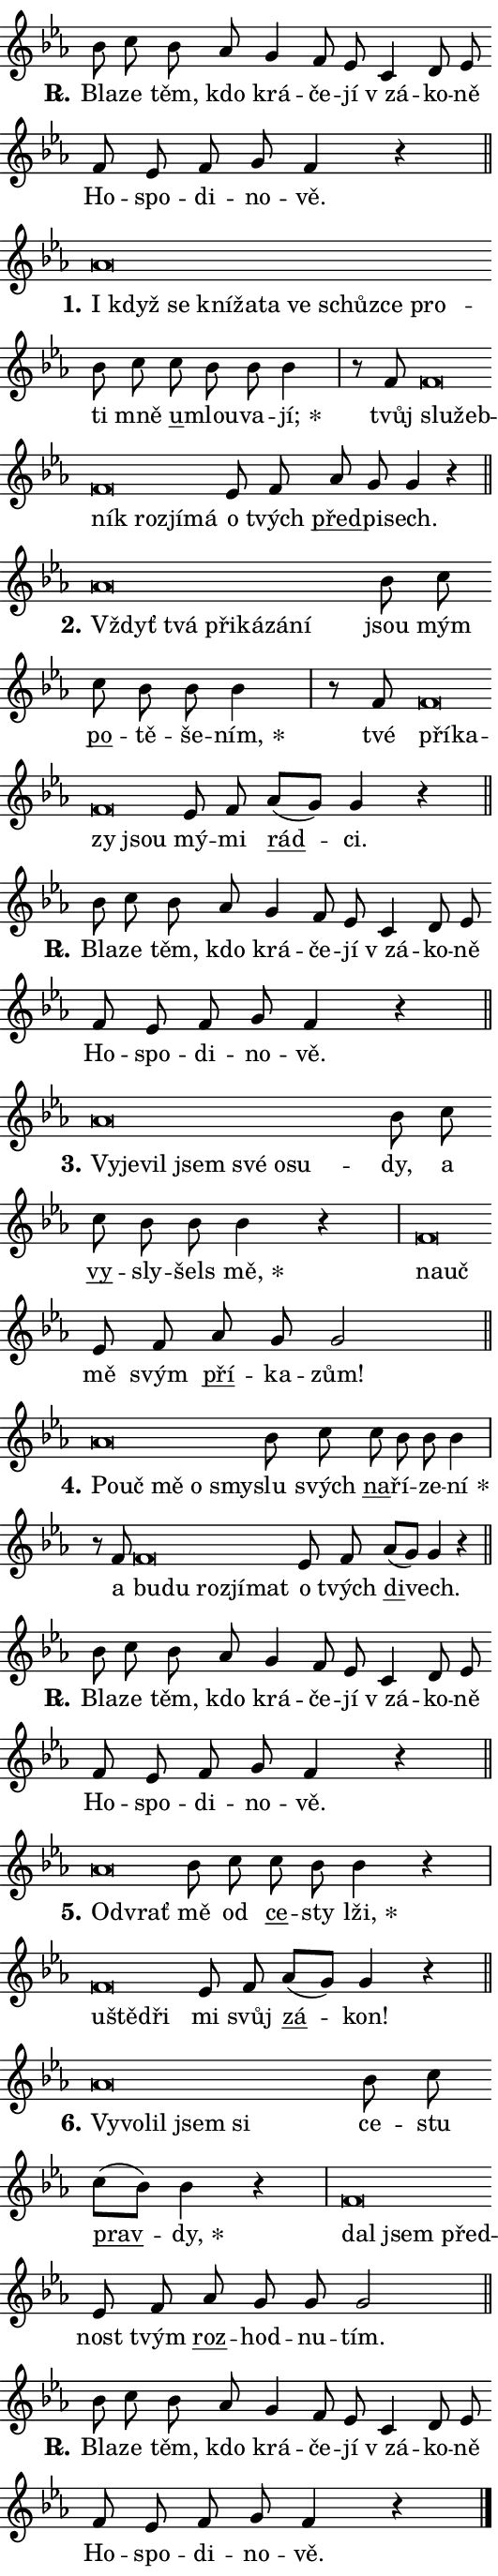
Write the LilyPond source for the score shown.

\version "2.24.0"
\header { tagline = "" }
\paper {
  indent = 0\cm
  top-margin = 0\cm
  right-margin = 0.13\cm % to fit lyric hyphens
  bottom-margin = 0\cm
  left-margin = 0\cm
  paper-width = 9\cm
  page-breaking = #ly:one-page-breaking
  system-system-spacing.basic-distance = #11
  score-system-spacing.basic-distance = #11
  ragged-last = ##f
}


%% Author: Thomas Morley
%% https://lists.gnu.org/archive/html/lilypond-user/2020-05/msg00002.html
#(define (line-position grob)
"Returns position of @var[grob} in current system:
   @code{'start}, if at first time-step
   @code{'end}, if at last time-step
   @code{'middle} otherwise
"
  (let* ((col (ly:item-get-column grob))
         (ln (ly:grob-object col 'left-neighbor))
         (rn (ly:grob-object col 'right-neighbor))
         (col-to-check-left (if (ly:grob? ln) ln col))
         (col-to-check-right (if (ly:grob? rn) rn col))
         (break-dir-left
           (and
             (ly:grob-property col-to-check-left 'non-musical #f)
             (ly:item-break-dir col-to-check-left)))
         (break-dir-right
           (and
             (ly:grob-property col-to-check-right 'non-musical #f)
             (ly:item-break-dir col-to-check-right))))
        (cond ((eqv? 1 break-dir-left) 'start)
              ((eqv? -1 break-dir-right) 'end)
              (else 'middle))))

#(define (tranparent-at-line-position vctor)
  (lambda (grob)
  "Relying on @code{line-position} select the relevant enry from @var{vctor}.
Used to determine transparency,"
    (case (line-position grob)
      ((end) (not (vector-ref vctor 0)))
      ((middle) (not (vector-ref vctor 1)))
      ((start) (not (vector-ref vctor 2))))))

noteHeadBreakVisibility =
#(define-music-function (break-visibility)(vector?)
"Makes @code{NoteHead}s transparent relying on @var{break-visibility}"
#{
  \override NoteHead.transparent =
    #(tranparent-at-line-position break-visibility)
#})

#(define delete-ledgers-for-transparent-note-heads
  (lambda (grob)
    "Reads whether a @code{NoteHead} is transparent.
If so this @code{NoteHead} is removed from @code{'note-heads} from
@var{grob}, which is supposed to be @code{LedgerLineSpanner}.
As a result ledgers are not printed for this @code{NoteHead}"
    (let* ((nhds-array (ly:grob-object grob 'note-heads))
           (nhds-list
             (if (ly:grob-array? nhds-array)
                 (ly:grob-array->list nhds-array)
                 '()))
           ;; Relies on the transparent-property being done before
           ;; Staff.LedgerLineSpanner.after-line-breaking is executed.
           ;; This is fragile ...
           (to-keep
             (remove
               (lambda (nhd)
                 (ly:grob-property nhd 'transparent #f))
               nhds-list)))
      ;; TODO find a better method to iterate over grob-arrays, similiar
      ;; to filter/remove etc for lists
      ;; For now rebuilt from scratch
      (set! (ly:grob-object grob 'note-heads)  '())
      (for-each
        (lambda (nhd)
          (ly:pointer-group-interface::add-grob grob 'note-heads nhd))
        to-keep))))

squashNotes = {
  \override NoteHead.X-extent = #'(-0.2 . 0.2)
  \override NoteHead.Y-extent = #'(-0.75 . 0)
  \override NoteHead.stencil =
    #(lambda (grob)
       (let ((pos (ly:grob-property grob 'staff-position)))
         (begin
           (if (< pos -7) (display "ERROR: Lower brevis then expected\n") (display ""))
           (if (<= pos -6) ly:text-interface::print ly:note-head::print))))
}
unSquashNotes = {
  \revert NoteHead.X-extent
  \revert NoteHead.Y-extent
  \revert NoteHead.stencil
}

hideNotes = \noteHeadBreakVisibility #begin-of-line-visible
unHideNotes = \noteHeadBreakVisibility #all-visible

% work-around for resetting accidentals
% https://lilypond.org/doc/v2.23/Documentation/notation/displaying-rhythms#unmetered-music
cadenzaMeasure = {
  \cadenzaOff
  \partial 1024 s1024
  \cadenzaOn
}

#(define-markup-command (accent layout props text) (markup?)
  "Underline accented syllable"
  (interpret-markup layout props
    #{\markup \override #'(offset . 4.3) \underline { #text }#}))

responsum = \markup \concat {
  "R" \hspace #-1.05 \path #0.1 #'((moveto 0 0.07) (lineto 0.9 0.8)) \hspace #0.05 "."
}

spaceSize = #0.6828661417322834 % exact space size for TeX Gyre Schola

\layout {
  \context {
    \Staff
    \remove "Time_signature_engraver"
    \override LedgerLineSpanner.after-line-breaking = #delete-ledgers-for-transparent-note-heads
  }
  \context {
    \Lyrics {
      \override LyricSpace.minimum-distance = \spaceSize
      \override LyricText.font-name = #"TeX Gyre Schola"
      \override LyricText.font-size = 1
      \override StanzaNumber.font-name = #"TeX Gyre Schola Bold"
      \override StanzaNumber.font-size = 1
    }
  }
  \context {
    \Score 
    \override NoteHead.text =
      #(lambda (grob) 
        (let ((pos (ly:grob-property grob 'staff-position)))
          #{\markup {
            \combine
              \halign #-0.55 \raise #(if (= pos -6) 0 0.5) \override #'(thickness . 2) \draw-line #'(3.2 . 0)
              \musicglyph "noteheads.sM1"
          }#}))
  }
}

% magnetic-lyrics.ily
%
%   written by
%     Jean Abou Samra <jean@abou-samra.fr>
%     Werner Lemberg <wl@gnu.org>
%
%   adapted by
%     Jiri Hon <jiri.hon@gmail.com>
%
% Version 2022-Apr-15

% https://www.mail-archive.com/lilypond-user@gnu.org/msg149350.html

#(define (Left_hyphen_pointer_engraver context)
   "Collect syllable-hyphen-syllable occurrences in lyrics and store
them in properties.  This engraver only looks to the left.  For
example, if the lyrics input is @code{foo -- bar}, it does the
following.

@itemize @bullet
@item
Set the @code{text} property of the @code{LyricHyphen} grob between
@q{foo} and @q{bar} to @code{foo}.

@item
Set the @code{left-hyphen} property of the @code{LyricText} grob with
text @q{foo} to the @code{LyricHyphen} grob between @q{foo} and
@q{bar}.
@end itemize

Use this auxiliary engraver in combination with the
@code{lyric-@/text::@/apply-@/magnetic-@/offset!} hook."
   (let ((hyphen #f)
         (text #f))
     (make-engraver
      (acknowledgers
       ((lyric-syllable-interface engraver grob source-engraver)
        (set! text grob)))
      (end-acknowledgers
       ((lyric-hyphen-interface engraver grob source-engraver)
        ;(when (not (grob::has-interface grob 'lyric-space-interface))
          (set! hyphen grob)));)
      ((stop-translation-timestep engraver)
       (when (and text hyphen)
         (ly:grob-set-object! text 'left-hyphen hyphen))
       (set! text #f)
       (set! hyphen #f)))))

#(define (lyric-text::apply-magnetic-offset! grob)
   "If the space between two syllables is less than the value in
property @code{LyricText@/.details@/.squash-threshold}, move the right
syllable to the left so that it gets concatenated with the left
syllable.

Use this function as a hook for
@code{LyricText@/.after-@/line-@/breaking} if the
@code{Left_@/hyphen_@/pointer_@/engraver} is active."
   (let ((hyphen (ly:grob-object grob 'left-hyphen #f)))
     (when hyphen
       (let ((left-text (ly:spanner-bound hyphen LEFT)))
         (when (grob::has-interface left-text 'lyric-syllable-interface)
           (let* ((common (ly:grob-common-refpoint grob left-text X))
                  (this-x-ext (ly:grob-extent grob common X))
                  (left-x-ext
                   (begin
                     ;; Trigger magnetism for left-text.
                     (ly:grob-property left-text 'after-line-breaking)
                     (ly:grob-extent left-text common X)))
                  ;; `delta` is the gap width between two syllables.
                  (delta (- (interval-start this-x-ext)
                            (interval-end left-x-ext)))
                  (details (ly:grob-property grob 'details))
                  (threshold (assoc-get 'squash-threshold details 0.2)))
             (when (< delta threshold)
               (let* (;; We have to manipulate the input text so that
                      ;; ligatures crossing syllable boundaries are not
                      ;; disabled.  For languages based on the Latin
                      ;; script this is essentially a beautification.
                      ;; However, for non-Western scripts it can be a
                      ;; necessity.
                      (lt (ly:grob-property left-text 'text))
                      (rt (ly:grob-property grob 'text))
                      (is-space (grob::has-interface hyphen 'lyric-space-interface))
                      (space (if is-space " " ""))
                      (extra-delta (if is-space spaceSize 0))
                      ;; Append new syllable.
                      (ltrt-space (if (and (string? lt) (string? rt))
                                (string-append lt space rt)
                                (make-concat-markup (list lt space rt))))
                      ;; Right-align `ltrt` to the right side.
                      (ltrt-space-markup (grob-interpret-markup
                               grob
                               (make-translate-markup
                                (cons (interval-length this-x-ext) 0)
                                (make-right-align-markup ltrt-space)))))
                 (begin
                   ;; Don't print `left-text`.
                   (ly:grob-set-property! left-text 'stencil #f)
                   ;; Set text and stencil (which holds all collected
                   ;; syllables so far) and shift it to the left.
                   (ly:grob-set-property! grob 'text ltrt-space)
                   (ly:grob-set-property! grob 'stencil ltrt-space-markup)
                   (ly:grob-translate-axis! grob (- (- delta extra-delta)) X))))))))))


#(define (lyric-hyphen::displace-bounds-first grob)
   ;; Make very sure this callback isn't triggered too early.
   (let ((left (ly:spanner-bound grob LEFT))
         (right (ly:spanner-bound grob RIGHT)))
     (ly:grob-property left 'after-line-breaking)
     (ly:grob-property right 'after-line-breaking)
     (ly:lyric-hyphen::print grob)))

squashThreshold = #0.4

\layout {
  \context {
    \Lyrics
    \consists #Left_hyphen_pointer_engraver
    \override LyricText.after-line-breaking =
      #lyric-text::apply-magnetic-offset!
    \override LyricHyphen.stencil = #lyric-hyphen::displace-bounds-first
    \override LyricText.details.squash-threshold = \squashThreshold
    \override LyricHyphen.minimum-distance = 0
    \override LyricHyphen.minimum-length = \squashThreshold
  }
}

squashText = \override LyricText.details.squash-threshold = 9999
unSquashText = \override LyricText.details.squash-threshold = \squashThreshold

leftText = \override LyricText.self-alignment-X = #LEFT
unLeftText = \revert LyricText.self-alignment-X

starOffset = #(lambda (grob) 
                (let ((x_offset (ly:self-alignment-interface::aligned-on-x-parent grob)))
                  (if (= x_offset 0) 0 (+ x_offset 1.2))))

star = #(define-music-function (syllable)(string?)
"Append star separator at the end of a syllable"
#{
  \once \override LyricText.X-offset = #starOffset
  \lyricmode { \markup {
    #syllable
    \override #'((font-name . "TeX Gyre Schola Bold")) \hspace #0.2 \lower #0.65 \larger "*"
  } }
#})

starAccent = #(define-music-function (syllable)(string?)
"Append star separator at the end of a syllable and make accent"
#{
  \once \override LyricText.X-offset = #starOffset
  \lyricmode { \markup {
    \accent #syllable
    \override #'((font-name . "TeX Gyre Schola Bold")) \hspace #0.2 \lower #0.65 \larger "*"
  } }
#})

breath = #(define-music-function (syllable)(string?)
"Append breathing indicator at the end of a syllable"
#{
  \lyricmode { \markup { #syllable "+" } }
#})

optionalBreath = #(define-music-function (syllable)(string?)
"Append optional breathing indicator at the end of a syllable"
#{
  \lyricmode { \markup { #syllable "(+)" } }
#})


\score {
    <<
        \new Voice = "melody" { \cadenzaOn \key es \major \relative { bes'8 c bes as g4 f8 es \bar "" c4 d8 es \bar "" f es f g f4 r \cadenzaMeasure \bar "||" \break } }
        \new Lyrics \lyricsto "melody" { \lyricmode { \set stanza = \responsum
Bla -- ze těm, kdo krá -- če -- jí "v zá" -- ko -- ně Ho -- spo -- di -- no -- vě. } }
    >>
    \layout {}
}

\score {
    <<
        \new Voice = "melody" { \cadenzaOn \key es \major \relative { \squashNotes as'\breve*1/16 \hideNotes \breve*1/16 \bar "" \breve*1/16 \bar "" \breve*1/16 \bar "" \breve*1/16 \bar "" \breve*1/16 \bar "" \breve*1/16 \bar "" \breve*1/16 \bar "" \breve*1/16 \breve*1/16 \bar "" \unHideNotes \unSquashNotes bes8 c \bar "" c bes bes bes4 \cadenzaMeasure \bar "|" r8 f8 \squashNotes f\breve*1/16 \hideNotes \breve*1/16 \bar "" \breve*1/16 \bar "" \breve*1/16 \bar "" \breve*1/16 \breve*1/16 \bar "" \unHideNotes \unSquashNotes es8 f \bar "" as g g4 r \cadenzaMeasure \bar "||" \break } }
        \new Lyrics \lyricsto "melody" { \lyricmode { \set stanza = "1."
\leftText I \squashText když se kní -- ža -- ta ve schůz -- ce pro -- \unLeftText \unSquashText ti mně \markup \accent u -- mlou -- va -- \star jí; tvůj \leftText slu -- \squashText žeb -- ník roz -- jí -- má \unLeftText \unSquashText o tvých \markup \accent před -- pi -- sech. } }
    >>
    \layout {}
}

\score {
    <<
        \new Voice = "melody" { \cadenzaOn \key es \major \relative { \squashNotes as'\breve*1/16 \hideNotes \breve*1/16 \bar "" \breve*1/16 \bar "" \breve*1/16 \bar "" \breve*1/16 \breve*1/16 \bar "" \unHideNotes \unSquashNotes bes8 c \bar "" c bes bes bes4 \cadenzaMeasure \bar "|" r8 f8 \squashNotes f\breve*1/16 \hideNotes \breve*1/16 \bar "" \breve*1/16 \breve*1/16 \bar "" \unHideNotes \unSquashNotes es8 f \bar "" as[( g)] g4 r \cadenzaMeasure \bar "||" \break } }
        \new Lyrics \lyricsto "melody" { \lyricmode { \set stanza = "2."
\leftText Vždyť \squashText tvá při -- ká -- zá -- ní \unLeftText \unSquashText jsou mým \markup \accent po -- tě -- še -- \star ním, tvé \leftText pří -- \squashText ka -- zy jsou \unLeftText \unSquashText mý -- mi \markup \accent rád -- ci. } }
    >>
    \layout {}
}

\score {
    <<
        \new Voice = "melody" { \cadenzaOn \key es \major \relative { bes'8 c bes as g4 f8 es \bar "" c4 d8 es \bar "" f es f g f4 r \cadenzaMeasure \bar "||" \break } }
        \new Lyrics \lyricsto "melody" { \lyricmode { \set stanza = \responsum
Bla -- ze těm, kdo krá -- če -- jí "v zá" -- ko -- ně Ho -- spo -- di -- no -- vě. } }
    >>
    \layout {}
}

\score {
    <<
        \new Voice = "melody" { \cadenzaOn \key es \major \relative { \squashNotes as'\breve*1/16 \hideNotes \breve*1/16 \bar "" \breve*1/16 \bar "" \breve*1/16 \bar "" \breve*1/16 \bar "" \breve*1/16 \breve*1/16 \bar "" \unHideNotes \unSquashNotes bes8 c \bar "" c bes bes bes4 r \cadenzaMeasure \bar "|" \squashNotes f\breve*1/16 \hideNotes \breve*1/16 \bar "" \unHideNotes \unSquashNotes es8 f \bar "" as g g2 \cadenzaMeasure \bar "||" \break } }
        \new Lyrics \lyricsto "melody" { \lyricmode { \set stanza = "3."
\leftText Vy -- \squashText je -- vil jsem své o -- su -- \unLeftText \unSquashText dy, a \markup \accent vy -- sly -- šels \star mě, \leftText na -- \squashText uč \unLeftText \unSquashText mě svým \markup \accent pří -- ka -- zům! } }
    >>
    \layout {}
}

\score {
    <<
        \new Voice = "melody" { \cadenzaOn \key es \major \relative { \squashNotes as'\breve*1/16 \hideNotes \breve*1/16 \bar "" \breve*1/16 \bar "" \breve*1/16 \breve*1/16 \bar "" \unHideNotes \unSquashNotes bes8 c \bar "" c bes bes bes4 \cadenzaMeasure \bar "|" r8 f8 \squashNotes f\breve*1/16 \hideNotes \breve*1/16 \bar "" \breve*1/16 \bar "" \breve*1/16 \breve*1/16 \bar "" \unHideNotes \unSquashNotes es8 f \bar "" as[( g)] g4 r \cadenzaMeasure \bar "||" \break } }
        \new Lyrics \lyricsto "melody" { \lyricmode { \set stanza = "4."
\leftText Po -- \squashText uč mě o smy -- \unLeftText \unSquashText slu svých \markup \accent na -- ří -- ze -- \star ní a \leftText bu -- \squashText du roz -- jí -- mat \unLeftText \unSquashText o tvých \markup \accent di -- vech. } }
    >>
    \layout {}
}

\score {
    <<
        \new Voice = "melody" { \cadenzaOn \key es \major \relative { bes'8 c bes as g4 f8 es \bar "" c4 d8 es \bar "" f es f g f4 r \cadenzaMeasure \bar "||" \break } }
        \new Lyrics \lyricsto "melody" { \lyricmode { \set stanza = \responsum
Bla -- ze těm, kdo krá -- če -- jí "v zá" -- ko -- ně Ho -- spo -- di -- no -- vě. } }
    >>
    \layout {}
}

\score {
    <<
        \new Voice = "melody" { \cadenzaOn \key es \major \relative { \squashNotes as'\breve*1/16 \hideNotes \breve*1/16 \bar "" \unHideNotes \unSquashNotes bes8 c \bar "" c bes bes4 r \cadenzaMeasure \bar "|" \squashNotes f\breve*1/16 \hideNotes \breve*1/16 \breve*1/16 \bar "" \unHideNotes \unSquashNotes es8 f \bar "" as[( g)] g4 r \cadenzaMeasure \bar "||" \break } }
        \new Lyrics \lyricsto "melody" { \lyricmode { \set stanza = "5."
\leftText Od -- \squashText vrať \unLeftText \unSquashText mě od \markup \accent ce -- sty \star lži, \leftText u -- \squashText ště -- dři \unLeftText \unSquashText mi svůj \markup \accent zá -- kon! } }
    >>
    \layout {}
}

\score {
    <<
        \new Voice = "melody" { \cadenzaOn \key es \major \relative { \squashNotes as'\breve*1/16 \hideNotes \breve*1/16 \bar "" \breve*1/16 \bar "" \breve*1/16 \breve*1/16 \bar "" \unHideNotes \unSquashNotes bes8 c \bar "" c[( bes)] bes4 r \cadenzaMeasure \bar "|" \squashNotes f\breve*1/16 \hideNotes \breve*1/16 \breve*1/16 \bar "" \unHideNotes \unSquashNotes es8 f \bar "" as g g g2 \cadenzaMeasure \bar "||" \break } }
        \new Lyrics \lyricsto "melody" { \lyricmode { \set stanza = "6."
\leftText Vy -- \squashText vo -- lil jsem si \unLeftText \unSquashText ce -- stu \markup \accent prav -- \star dy, \leftText dal \squashText jsem před -- \unLeftText \unSquashText nost tvým \markup \accent roz -- hod -- nu -- tím. } }
    >>
    \layout {}
}

\score {
    <<
        \new Voice = "melody" { \cadenzaOn \key es \major \relative { bes'8 c bes as g4 f8 es \bar "" c4 d8 es \bar "" f es f g f4 r \cadenzaMeasure \bar "||" \break } \bar "|." }
        \new Lyrics \lyricsto "melody" { \lyricmode { \set stanza = \responsum
Bla -- ze těm, kdo krá -- če -- jí "v zá" -- ko -- ně Ho -- spo -- di -- no -- vě. } }
    >>
    \layout {}
}
